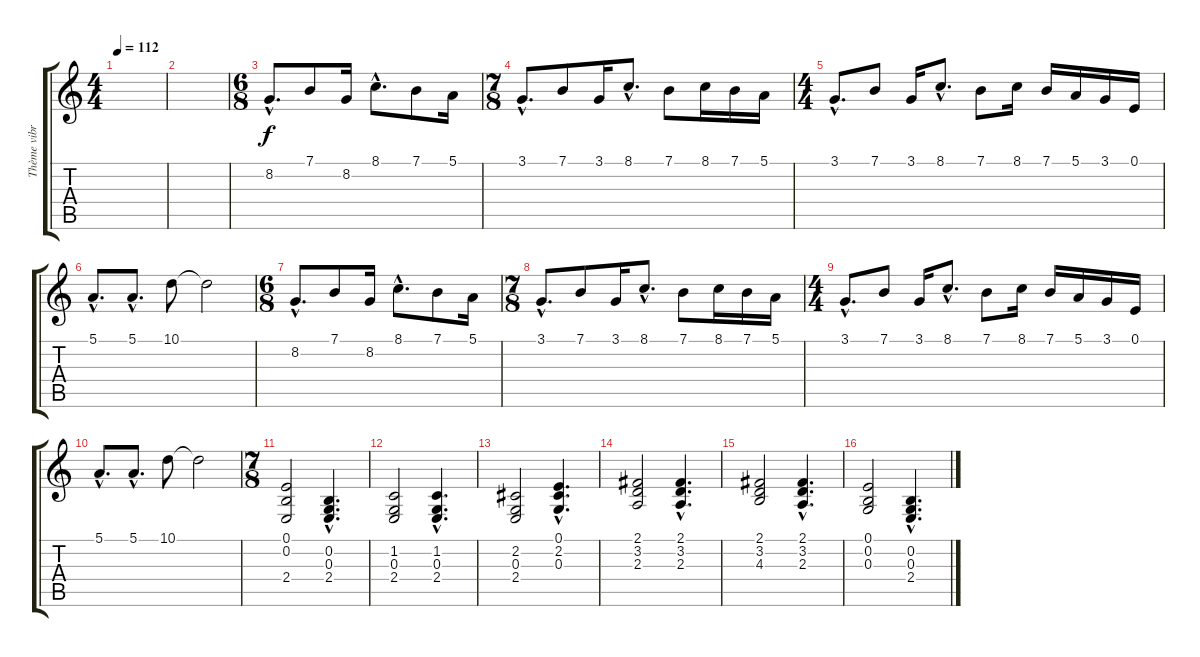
\track ("Thème vibra" "Thème vibr") {instrument vibraphone}
\staff {score tabs}
\tuning (E4 B3 G3 D3 A2 E2) {hide}
\ts (4 4)
\tempo 112
\clef g2
\ks c
|
|
\ts (6 8)
8.2{hac}.8{d} 7.1.8 8.2.16 8.1{hac}.8{d} 7.1.8 5.1.16 |
\ts (7 8)
3.1{hac}.8{d} 7.1.8 3.1.16 8.1{hac}.8{d} 7.1.8 8.1.16 7.1.16 5.1.16 |
\ts (4 4)
3.1{hac}.8{d} 7.1.8 3.1.16 8.1{hac}.8{d} 7.1.8 8.1.16 7.1.16 5.1.16 3.1.16 0.1.16 |
5.1{hac}.8{d} 5.1{hac}.8{d} 10.1.8 10.1{t}.2 |
\ts (6 8)
8.2{hac}.8{d} 7.1.8 8.2.16 8.1{hac}.8{d} 7.1.8 5.1.16 |
\ts (7 8)
3.1{hac}.8{d} 7.1.8 3.1.16 8.1{hac}.8{d} 7.1.8 8.1.16 7.1.16 5.1.16 |
\ts (4 4)
3.1{hac}.8{d} 7.1.8 3.1.16 8.1{hac}.8{d} 7.1.8 8.1.16 7.1.16 5.1.16 3.1.16 0.1.16 |
5.1{hac}.8{d} 5.1{hac}.8{d} 10.1.8 10.1{t}.2 |
\ts (7 8)
(0.1 0.2 2.4).2 (0.2{hac} 0.3{hac} 2.4{hac}).4{d} |
(1.2 0.3 2.4).2 (1.2{hac} 0.3{hac} 2.4{hac}).4{d} |
(2.2 0.3 2.4).2 (0.1{hac} 2.2{hac} 0.3{hac}).4{d} |
(2.1 3.2 2.3).2 (2.1{hac} 3.2{hac} 2.3{hac}).4{d} |
(2.1 3.2 4.3).2 (2.1{hac} 3.2{hac} 2.3{hac}).4{d} |
(0.1 0.2 0.3).2 (0.2{hac} 0.3{hac} 2.4{hac}).4{d}
